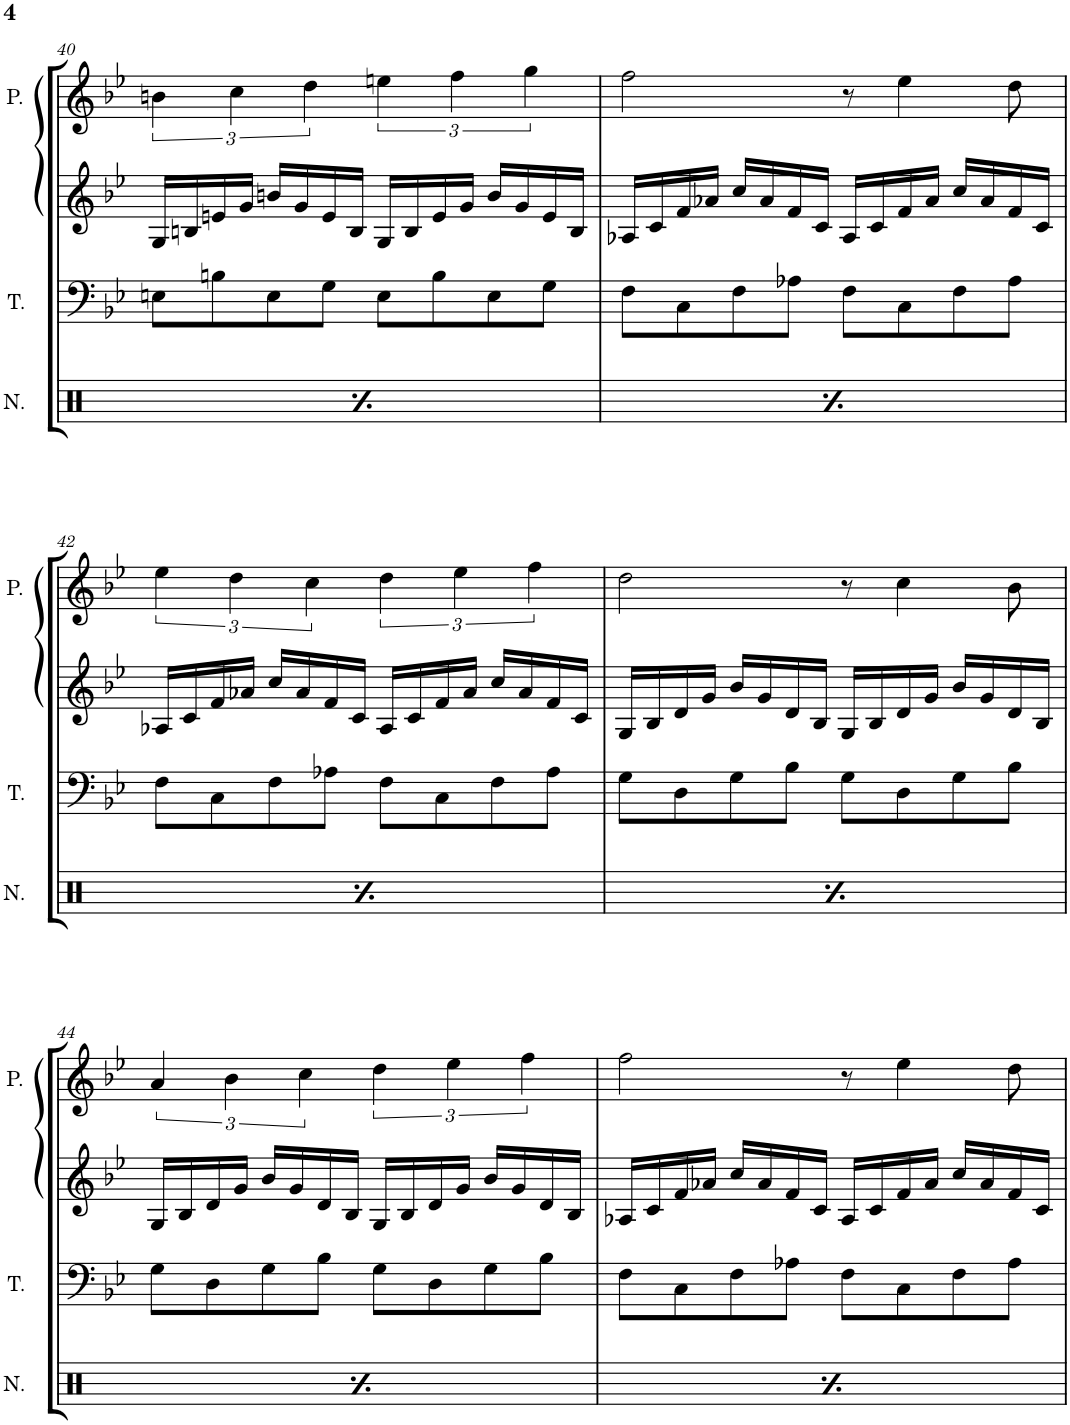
**kern	**kern	**kern	**kern
*part4	*part3	*part2	*part1
*staff4	*staff3	*staff2	*staff1
*I"Noise	*I"Triangle	*I"Square Synthesizer	*I"Pulse
*I'N.	*I'T.	*	*I'P.
!!LO:PB:g=z
*clefX	*clefF4	*clefG2	*clefG2
*k[]	*k[b-e-]	*k[b-e-]	*k[b-e-]
*M4/4	*M4/4	*M4/4	*M4/4
*met(c)	*met(c)	*met(c)	*met(c)
=40	=40	=40	=40
8Rcc/L	8En\L	16G/LL	6bn\
.	.	16Bn/	.
8Rcc/	8Bn\	16en/	.
.	.	.	6cc\
.	.	16g/JJ	.
8Rcc/	8E\	16bn/LL	.
.	.	16g/	.
.	.	.	6dd\
8Rcc/J	8G\J	16e/	.
.	.	16B/JJ	.
8Rcc/L	8E\L	16G/LL	6een\
.	.	16B/	.
8Rcc/	8B\	16e/	.
.	.	.	6ff\
.	.	16g/JJ	.
8Rcc/	8E\	16b/LL	.
.	.	16g/	.
.	.	.	6gg\
8Rcc/J	8G\J	16e/	.
.	.	16B/JJ	.
=41	=41	=41	=41
8Rcc/L	8F\L	16A-X/LL	2ff\
.	.	16c/	.
8Rcc/	8C\	16f/	.
.	.	16a-X/JJ	.
8Rcc/	8F\	16cc/LL	.
.	.	16a-/	.
8Rcc/J	8A-X\J	16f/	.
.	.	16c/JJ	.
8Rcc/L	8F\L	16A-/LL	8r
.	.	16c/	.
8Rcc/	8C\	16f/	4ee-\
.	.	16a-/JJ	.
8Rcc/	8F\	16cc/LL	.
.	.	16a-/	.
8Rcc/J	8A-\J	16f/	8dd\
.	.	16c/JJ	.
!!LO:LB:g=z
=42	=42	=42	=42
8Rcc/L	8F\L	16A-X/LL	6ee-\
.	.	16c/	.
8Rcc/	8C\	16f/	.
.	.	.	6dd\
.	.	16a-X/JJ	.
8Rcc/	8F\	16cc/LL	.
.	.	16a-/	.
.	.	.	6cc\
8Rcc/J	8A-X\J	16f/	.
.	.	16c/JJ	.
8Rcc/L	8F\L	16A-/LL	6dd\
.	.	16c/	.
8Rcc/	8C\	16f/	.
.	.	.	6ee-\
.	.	16a-/JJ	.
8Rcc/	8F\	16cc/LL	.
.	.	16a-/	.
.	.	.	6ff\
8Rcc/J	8A-\J	16f/	.
.	.	16c/JJ	.
=43	=43	=43	=43
8Rcc/L	8G\L	16G/LL	2dd\
.	.	16B-/	.
8Rcc/	8D\	16d/	.
.	.	16g/JJ	.
8Rcc/	8G\	16b-/LL	.
.	.	16g/	.
8Rcc/J	8B-\J	16d/	.
.	.	16B-/JJ	.
8Rcc/L	8G\L	16G/LL	8r
.	.	16B-/	.
8Rcc/	8D\	16d/	4cc\
.	.	16g/JJ	.
8Rcc/	8G\	16b-/LL	.
.	.	16g/	.
8Rcc/J	8B-\J	16d/	8b-\
.	.	16B-/JJ	.
!!LO:LB:g=z
=44	=44	=44	=44
8Rcc/L	8G\L	16G/LL	6a/
.	.	16B-/	.
8Rcc/	8D\	16d/	.
.	.	.	6b-\
.	.	16g/JJ	.
8Rcc/	8G\	16b-/LL	.
.	.	16g/	.
.	.	.	6cc\
8Rcc/J	8B-\J	16d/	.
.	.	16B-/JJ	.
8Rcc/L	8G\L	16G/LL	6dd\
.	.	16B-/	.
8Rcc/	8D\	16d/	.
.	.	.	6ee-\
.	.	16g/JJ	.
8Rcc/	8G\	16b-/LL	.
.	.	16g/	.
.	.	.	6ff\
8Rcc/J	8B-\J	16d/	.
.	.	16B-/JJ	.
=45	=45	=45	=45
8Rcc/L	8F\L	16A-X/LL	2ff\
.	.	16c/	.
8Rcc/	8C\	16f/	.
.	.	16a-X/JJ	.
8Rcc/	8F\	16cc/LL	.
.	.	16a-/	.
8Rcc/J	8A-X\J	16f/	.
.	.	16c/JJ	.
8Rcc/L	8F\L	16A-/LL	8r
.	.	16c/	.
8Rcc/	8C\	16f/	4ee-\
.	.	16a-/JJ	.
8Rcc/	8F\	16cc/LL	.
.	.	16a-/	.
8Rcc/J	8A-\J	16f/	8dd\
.	.	16c/JJ	.
=	=	=	=
*-	*-	*-	*-
